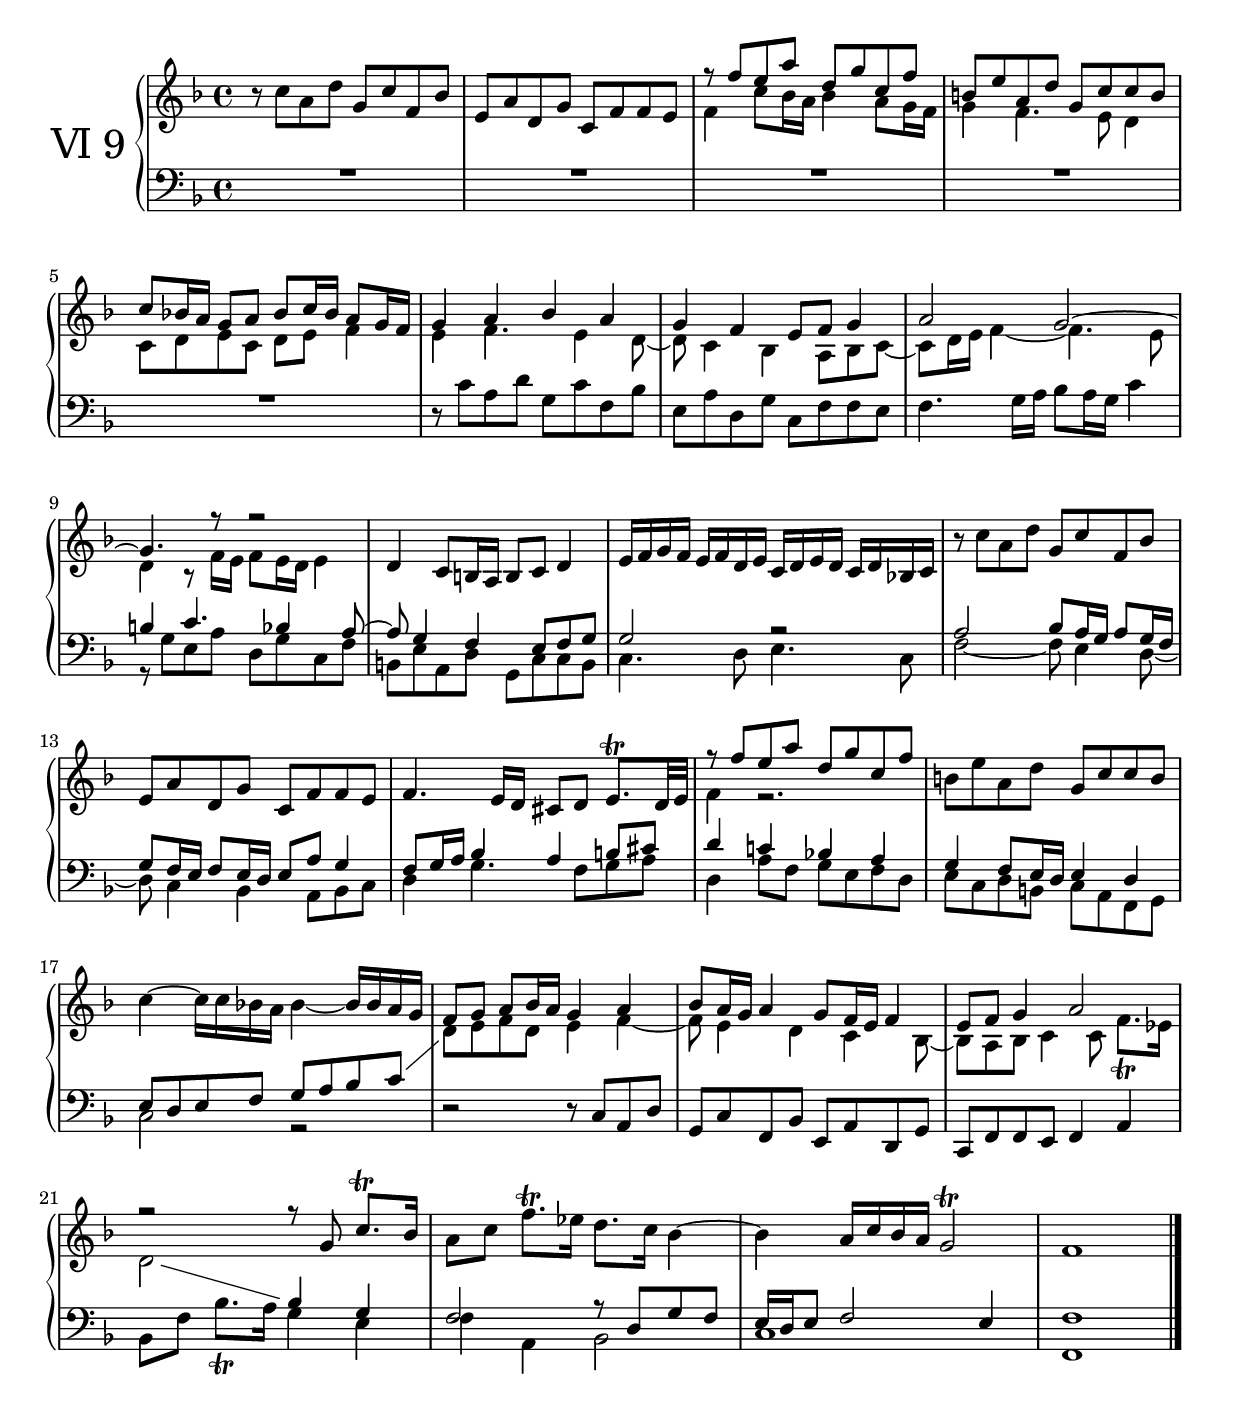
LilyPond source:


soprix = \relative c''
{
	\key f \major
	s1 |
	s1 |
	r8 f e a d, g c, f |
	b, e a, d g, c c b |
	c bes16 a g8 a bes c16 bes a8 g16 f |
	g4 a bes a |
	g f e8 f g4 |
	a2 g ~|
	g4. r8 r2 |
	s1 | 
	s1 | 
	s1 | 
	s1 | 
	s1 | 
	r8 f' e a d, g c, f |
	\oneVoice b, e a, d g, c c b |
	c4 ~ c16 c bes a bes4 ~ bes16 bes a g |
	\voiceOne f8 g a bes16 a g4 a |
	bes8 a16 g a4 g8 f16 e f4 |
	e8 f g4 a2 |
	r2 r8 g c8.\trill bes16 |
	\oneVoice a8 c f8.\trill ees16 d8. c16 bes4 ~|
	bes a16 c bes a g2 \trill |
	f1 |
	\bar "|."
}

altoix = \relative c''
{
	\showStaffSwitch
	\oneVoice r8 c a d g, c f, bes |
	e, a d, g c, f f e | \voiceTwo
	f4 c'8 bes16 a bes4 a8 g16 f |
	g4 f4. e8 d4 |
	c8 d e c d e f4 |
	e f4. e4 d8 ~ |
	d c4 bes a8 bes c ~ |
	c d16 e f4 ~ f4. e8 |
	d4 r8 f16 e f8 e16 d e4 |
	\oneVoice d c8 b16 a b8 c d4 |
	e16 f g f e f d e c d e d c d bes c |
	r8 c' a d g, c f, bes |
	e, a d, g c, f f e |
	f4. e16 d cis8 d e8.\trill d32 e | \voiceTwo
	f4 r2. |

}

tenorix = \relative c'
{
	\key f \major
	\showStaffSwitch
	%\change Staff = "up"
	\clef bass
	R1 | 
	R1 | 
	R1 | 
	R1 | 
	R1 | 
	\oneVoice r8 c a d g, c f, bes |
	e, a d, g c, f f e |
	f4. g16 a bes8 a16 g c4 | \voiceOne
	b c4. bes4 a8 ~|
	a g4 f e8 f g |
	g2 r |
	a bes8 a16 g a8 g16 f |
	g8 f16 e f8 e16 d e8 a g4 |
	f8 g16 a bes4 a b8 cis |
	d4 c bes a |
	g f8 e16 d e4 d |
	e8 d e f g a bes c |
	\change Staff="up" \voiceTwo d e f d e4 f ~|
	f8 e4 d c bes8 ~ |
	bes a bes c4 c8 f8.\trill ees16 |
	d2 \change Staff="down" \voiceOne bes4 g |
	f2 r8 d g f |
	e16 d e8 f2 e4 |
	f1 |
}

bassix = \relative c'
{
	\key f \major
	R1 |
	R1 |
	R1 |
	R1 |
	R1 |
	s1 |
	s1 |
	s1 |
	r8 g e a d, g c, f |
	b, e a, d g, c c b |
	c4. d8 e4. c8 |
	f2 ~ f8 e4 d8 ~ |
	d8 c4 bes a8 bes c |
	d4 g4. f8 g a |
	d,4 a'8 f g e f d |
	e c d b c a f g |
	c2 r |
	\oneVoice r r8 c a d |
	g, c f, bes e, a d, g |
	c, f f e f4 a | \voiceTwo
	bes8 f' bes8.\trill a16 g4 e |
	f a, bes2 |
	c1 |
	f,1 |

}

\include "merge.ly"
\score
{
	\new PianoStaff <<
		\accidentalStyle "piano"

		\set PianoStaff.instrumentName = # "Ⅵ 9"
		\new Staff = "up" << { \soprix } \\ {\altoix} >>
		\new Staff = "down" << {\tenorix } \\ {\bassix} >>
	>>
	\layout 
	{
		\context { \PianoStaff \override InstrumentName #'font-size = #5  }
		\context { \Staff \consists #merge-rests-engraver }
		\context { \Staff \consists #merge-mmrests-engraver }
		\context 
		{
			\Score
			\override SpacingSpanner.common-shortest-duration = #(ly:make-moment 1/8)
		}
	}
	\midi {\tempo 4=100}
}